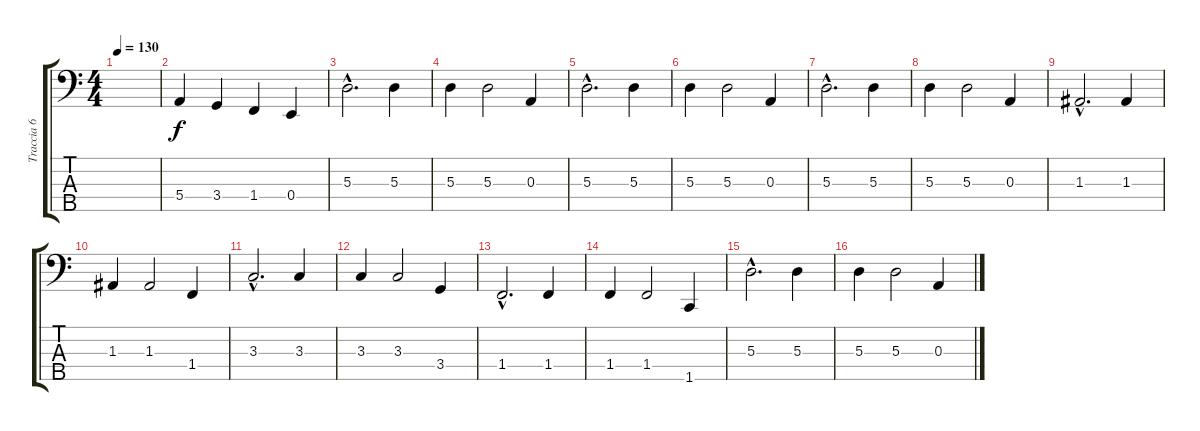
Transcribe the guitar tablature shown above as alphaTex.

\track ("Traccia 6" "Traccia 6") {instrument electricbassfinger}
\staff {score tabs}
\tuning (G2 D2 A1 E1 B0) {hide}
\ts (4 4)
\tempo 130
\clef f4
\ks c
|
5.4.4 3.4.4 1.4.4 0.4.4 |
5.3{hac}.2{d} 5.3.4 |
5.3.4 5.3.2 0.3.4 |
5.3{hac}.2{d} 5.3.4 |
5.3.4 5.3.2 0.3.4 |
5.3{hac}.2{d} 5.3.4 |
5.3.4 5.3.2 0.3.4 |
1.3{hac}.2{d} 1.3.4 |
1.3.4 1.3.2 1.4.4 |
3.3{hac}.2{d} 3.3.4 |
3.3.4 3.3.2 3.4.4 |
1.4{hac}.2{d} 1.4.4 |
1.4.4 1.4.2 1.5.4 |
5.3{hac}.2{d} 5.3.4 |
5.3.4 5.3.2 0.3.4
